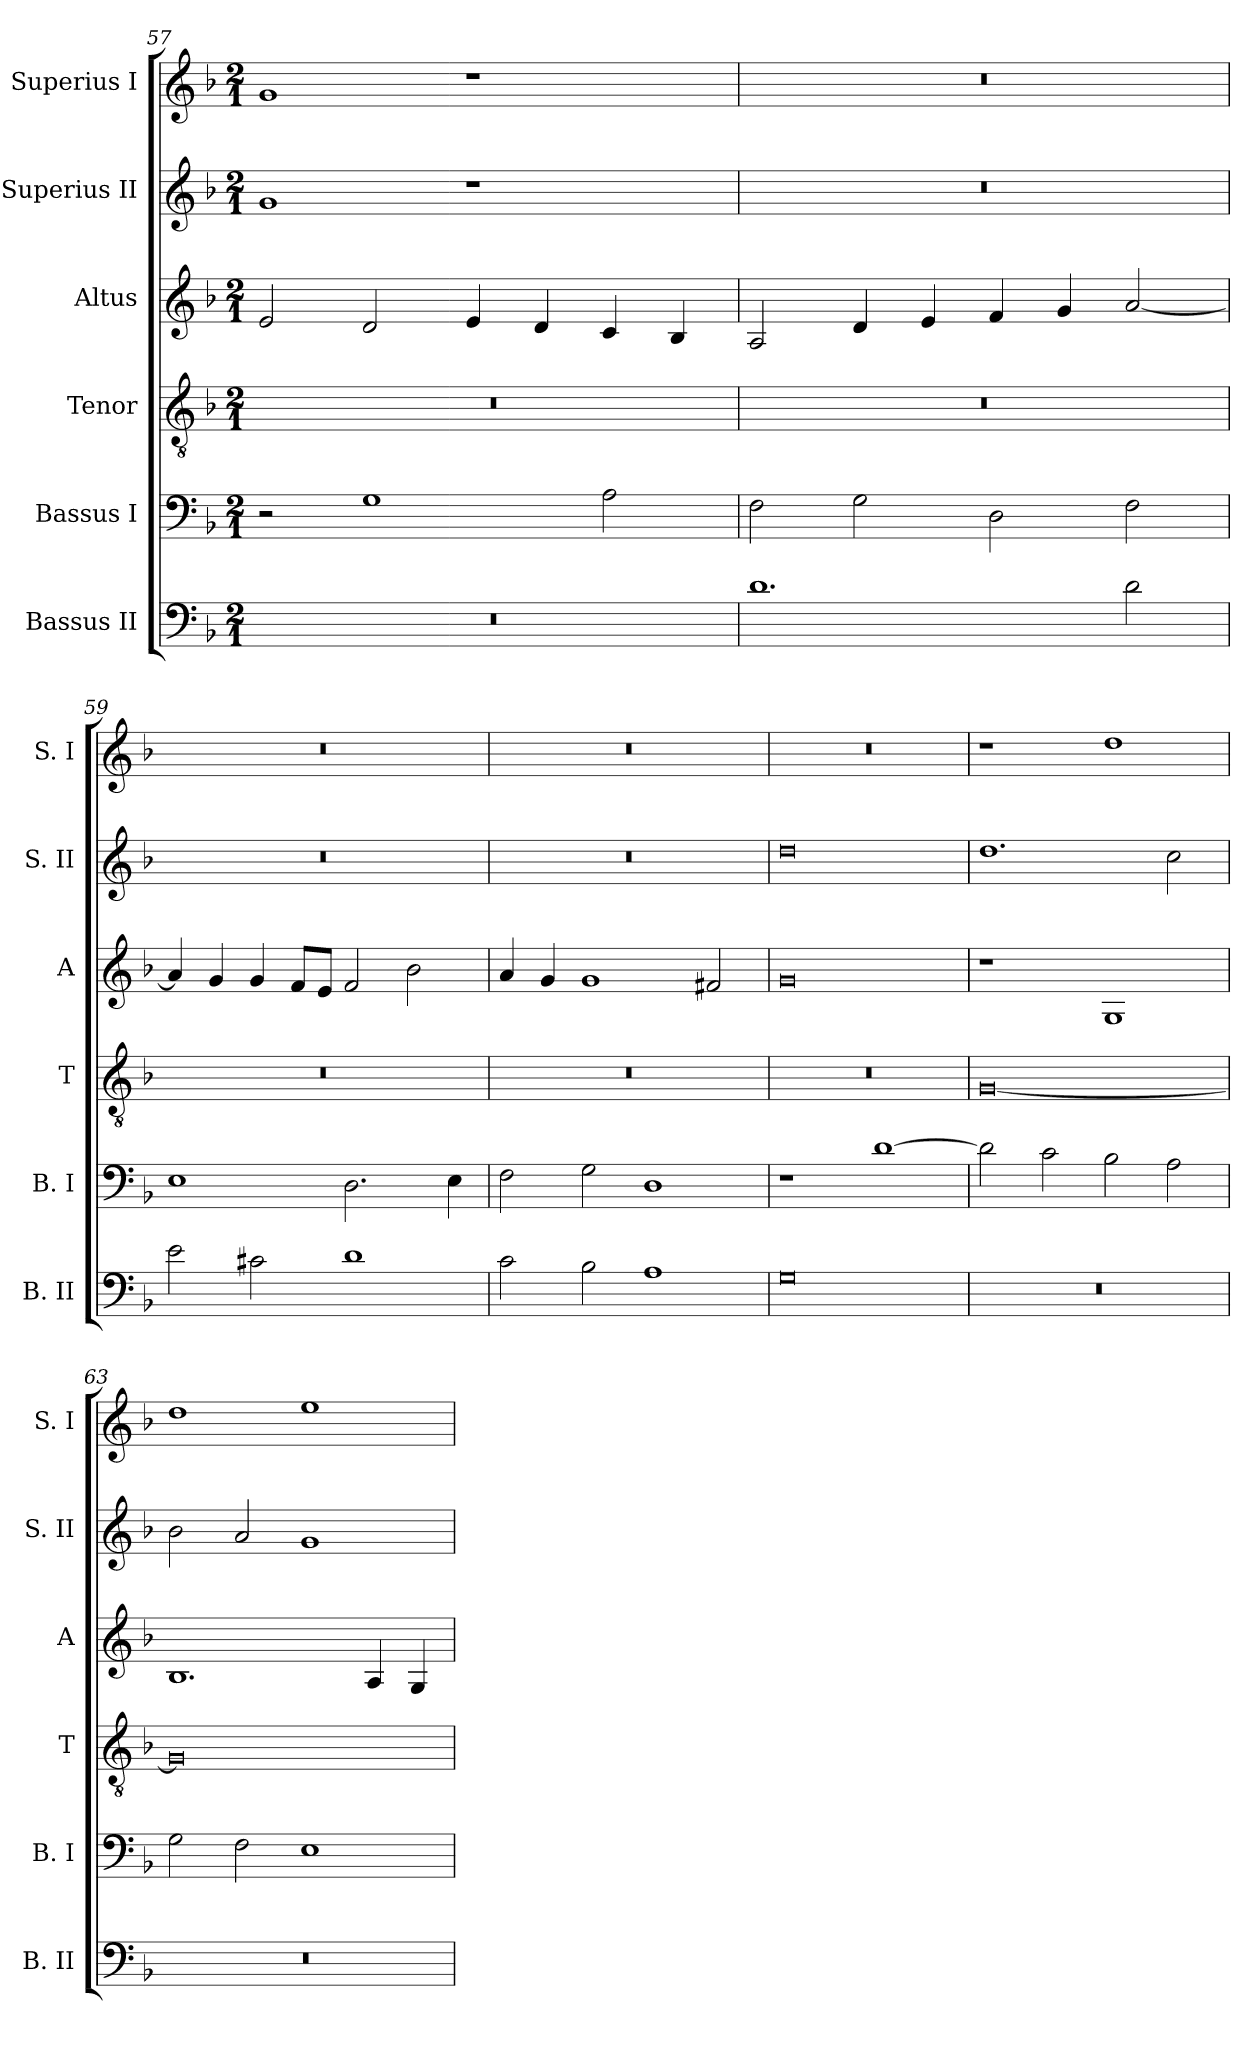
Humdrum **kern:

**kern	**kern	**kern	**kern	**kern	**kern
*part6	*part5	*part4	*part3	*part2	*part1
*staff6	*staff5	*staff4	*staff3	*staff2	*staff1
*I"Bassus II	*I"Bassus I	*I"Tenor	*I"Altus	*I"Superius II	*I"Superius I
*I'B. II	*I'B. I	*I'T	*I'A	*I'S. II	*I'S. I
*clefF4	*clefF4	*clefGv2	*clefG2	*clefG2	*clefG2
*k[b-]	*k[b-]	*k[b-]	*k[b-]	*k[b-]	*k[b-]
*F:	*F:	*F:	*F:	*F:	*F:
*M2/1	*M2/1	*M2/1	*M2/1	*M2/1	*M2/1
=57	=57	=57	=57	=57	=57
0r	2r	0r	2e	1g	1g
.	1G	.	2d	.	.
.	.	.	4e	1r	1r
.	.	.	4d	.	.
.	2A	.	4c	.	.
.	.	.	4B-	.	.
=58	=58	=58	=58	=58	=58
1.d	2F	0r	2A	0r	0r
.	2G	.	4d	.	.
.	.	.	4e	.	.
.	2D	.	4f	.	.
.	.	.	4g	.	.
2d	2F	.	[2a	.	.
=59	=59	=59	=59	=59	=59
2e	1E	0r	4a]	0r	0r
.	.	.	4g	.	.
2c#X	.	.	4g	.	.
.	.	.	8fL	.	.
.	.	.	8eJ	.	.
1d	2.D	.	2f	.	.
.	.	.	2b-	.	.
.	4E	.	.	.	.
=60	=60	=60	=60	=60	=60
2c	2F	0r	4a	0r	0r
.	.	.	4g	.	.
2B-	2G	.	1g	.	.
1A	1D	.	.	.	.
.	.	.	2f#X	.	.
=61	=61	=61	=61	=61	=61
0G	1r	0r	0g	0dd	0r
.	[1d	.	.	.	.
=62	=62	=62	=62	=62	=62
0r	2d]	[0G	1r	1.dd	1r
.	2c	.	.	.	.
.	2B-	.	1G	.	1dd
.	2A	.	.	2cc	.
=63	=63	=63	=63	=63	=63
0r	2G	0G]	1.B-	2b-	1dd
.	2F	.	.	2a	.
.	1E	.	.	1g	1ee
.	.	.	4A	.	.
.	.	.	4G	.	.
=	=	=	=	=	=
*-	*-	*-	*-	*-	*-
